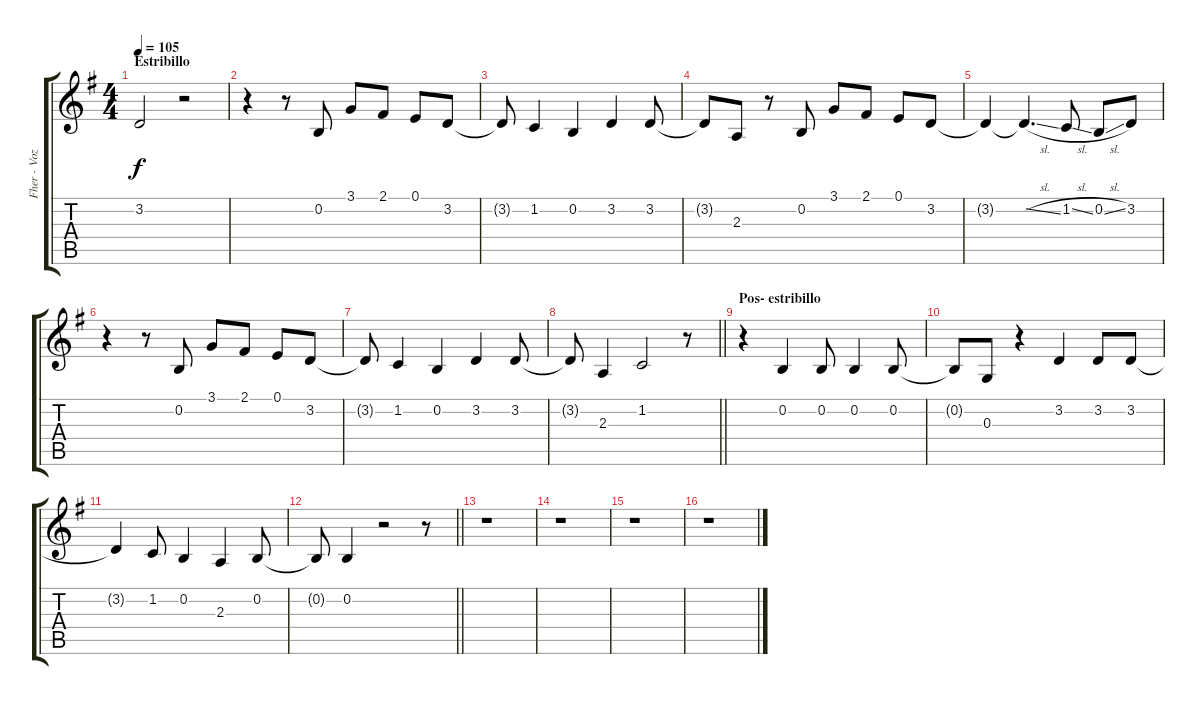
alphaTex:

\track ("Fher - Voz" "Fher - Voz") {instrument violin}
\staff {score tabs}
\tuning (E4 B3 G3 D3 A2 E2) {hide}
\ts (4 4)
\section ("" "Estribillo")
\tempo 105
\clef g2
\ks g
3.2{t}.2{dy f} r.2 |
r.4 r.8 0.2.8 3.1.8 2.1.8 0.1.8 3.2.8 |
3.2{t}.8 1.2.4 0.2.4 3.2.4 3.2.8 |
3.2{t}.8 2.3.8 r.8 0.2.8 3.1.8 2.1.8 0.1.8 3.2.8 |
3.2{t}.4 3.2{sl t}.4{d} 1.2{sl}.8 0.2{sl}.8 3.2.8 |
r.4 r.8 0.2.8 3.1.8 2.1.8 0.1.8 3.2.8 |
3.2{t}.8 1.2.4 0.2.4 3.2.4 3.2.8 |
\barLineRight lightlight
3.2{t}.8 2.3.4 1.2.2 r.8 |
\section ("" "Pos- estribillo")
r.4 0.2.4 0.2.8 0.2.4 0.2.8 |
0.2{t}.8 0.3.8 r.4 3.2.4 3.2.8 3.2.8 |
3.2{t}.4 1.2.8 0.2.4 2.3.4 0.2.8 |
\barLineRight lightlight
0.2{t}.8 0.2.4 r.2 r.8 |
r.1 |
r.1 |
r.1 |
r.1
